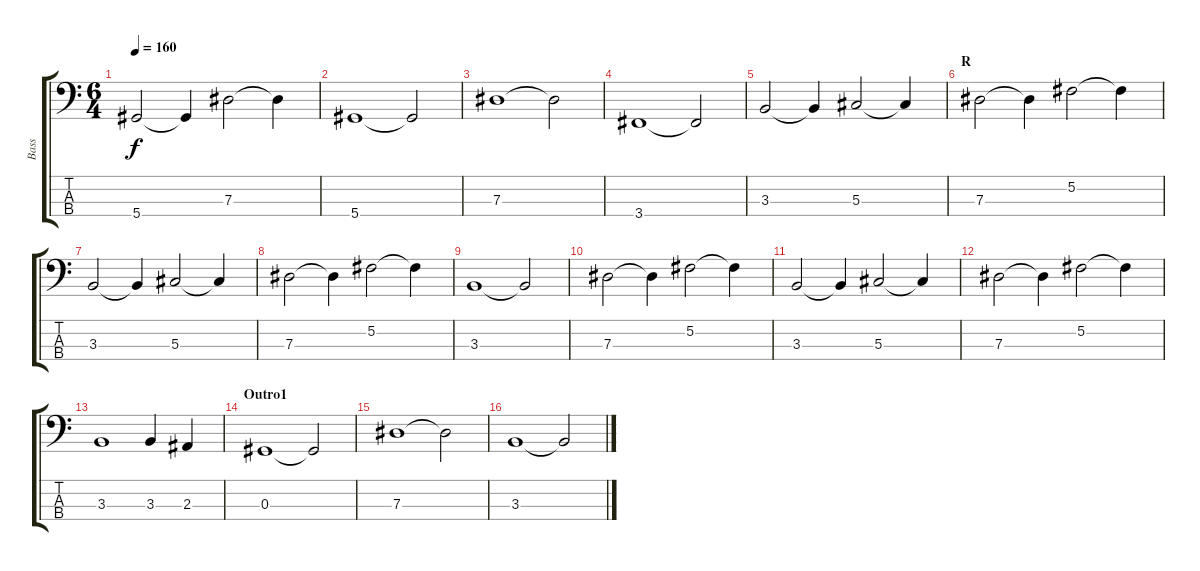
\track ("Bass" "Bass") {instrument electricbasspick}
\staff {score tabs}
\tuning (Gb2 Db2 Ab1 Eb1) {hide}
\ts (6 4)
\tempo 160
\clef f4
\ks c
5.4.2{dy f} 5.4{t}.4 7.3.2 7.3{t}.4 |
5.4.1 5.4{t}.2 |
7.3.1 7.3{t}.2 |
3.4.1 3.4{t}.2 |
3.3.2 3.3{t}.4 5.3.2 5.3{t}.4 |
\section ("" "R")
7.3.2 7.3{t}.4 5.2.2 5.2{t}.4 |
3.3.2 3.3{t}.4 5.3.2 5.3{t}.4 |
7.3.2 7.3{t}.4 5.2.2 5.2{t}.4 |
3.3.1 3.3{t}.2 |
7.3.2 7.3{t}.4 5.2.2 5.2{t}.4 |
3.3.2 3.3{t}.4 5.3.2 5.3{t}.4 |
7.3.2 7.3{t}.4 5.2.2 5.2{t}.4 |
3.3.1 3.3.4 2.3.4 |
\section ("" "Outro1")
0.3.1 0.3{t}.2 |
7.3.1 7.3{t}.2 |
3.3.1 3.3{t}.2
